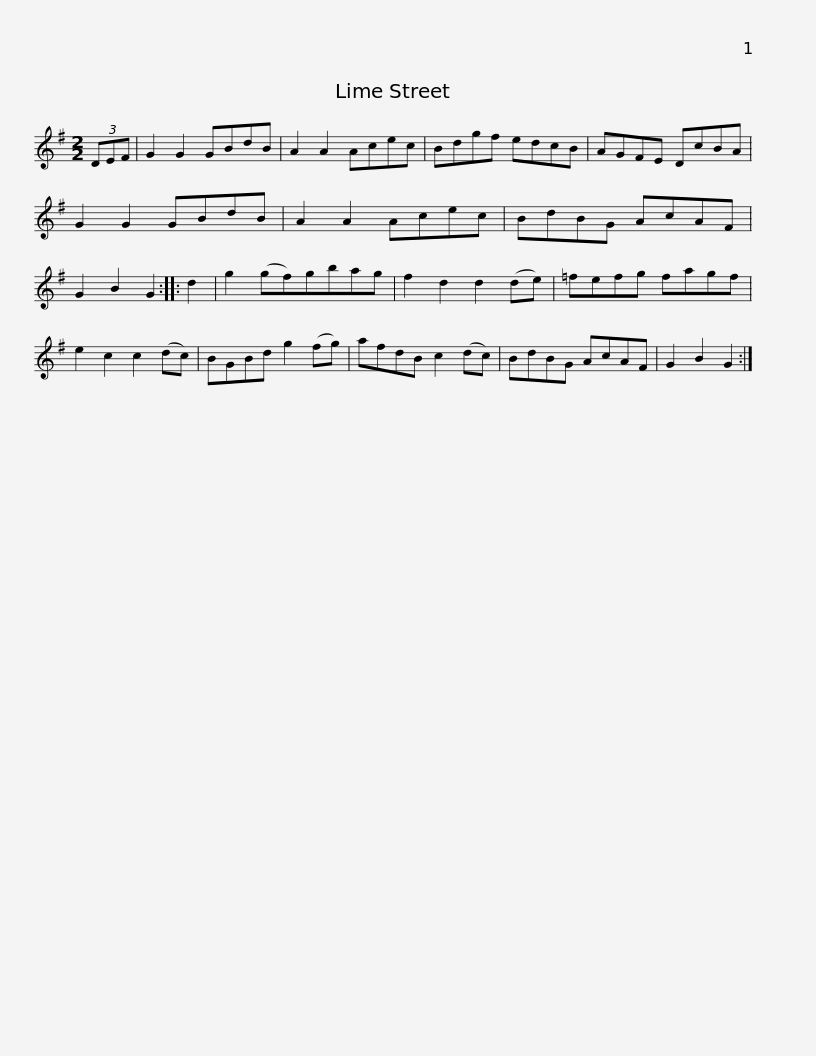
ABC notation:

X:1
L:1/8
M:2/2
I:linebreak $
K:G
V:1 treble
V:1
 (3DEF | G2 G2 GBdB | A2 A2 Acec | Bdgf edcB | AGFE DcBA | %5
 G2 G2 GBdB | A2 A2 Acec |$ BdBG AcAF | G2 B2 G2 :: d2 | %10
 g2 (gf)gbag | f2 d2 d2 (de) | =fefg fagf | e2 c2 c2 (dc) |$ BGBd g2 (fg) | %15
 afdB c2 (dc) | BdBG AcAF | G2 B2 G2 :| %18
